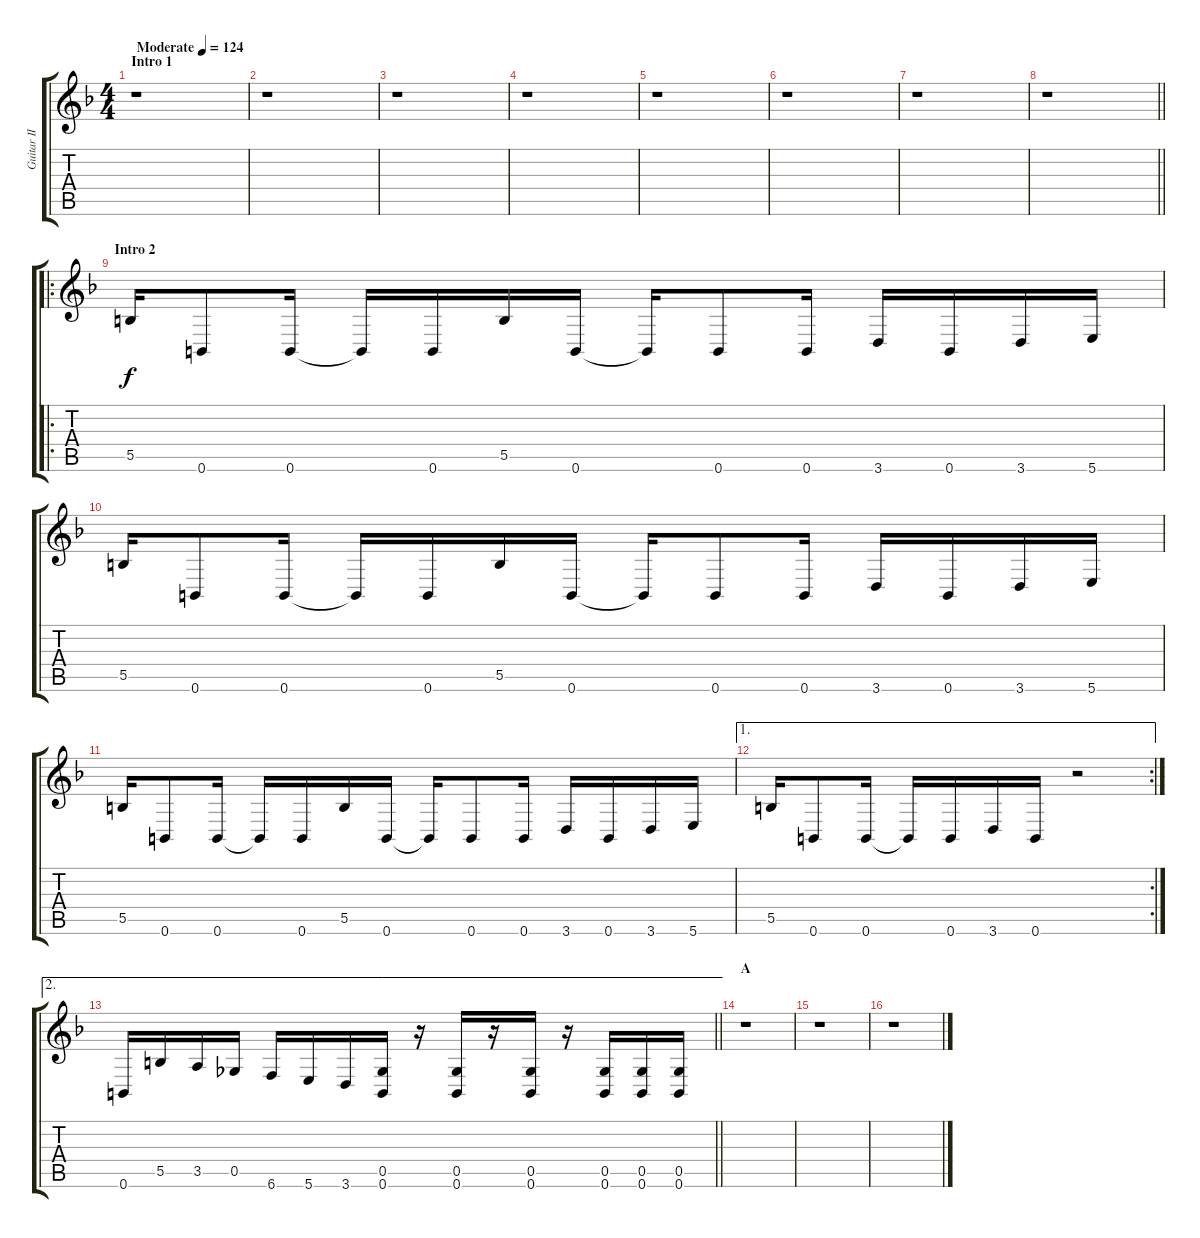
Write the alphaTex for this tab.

\track ("Guitar II (Hitsugi)" "Guitar II ") {instrument distortionguitar}
\staff {score tabs}
\tuning (Db4 Ab3 E3 B2 Gb2 B1) {hide}
\ts (4 4)
\section ("" "Intro 1")
\tempo (124 "Moderate")
\clef g2
\ks f
r.1{dy f instrument distortionguitar} |
r.1 |
r.1 |
r.1 |
r.1 |
r.1 |
r.1 |
\barLineRight lightlight
r.1 |
\ro
\section ("" "Intro 2")
5.5.16 0.6.8 0.6.16 0.6{t}.16 0.6.16 5.5.16 0.6.16 0.6{t}.16 0.6.8 0.6.16 3.6.16 0.6.16 3.6.16 5.6.16 |
5.5.16 0.6.8 0.6.16 0.6{t}.16 0.6.16 5.5.16 0.6.16 0.6{t}.16 0.6.8 0.6.16 3.6.16 0.6.16 3.6.16 5.6.16 |
5.5.16 0.6.8 0.6.16 0.6{t}.16 0.6.16 5.5.16 0.6.16 0.6{t}.16 0.6.8 0.6.16 3.6.16 0.6.16 3.6.16 5.6.16 |
\ae 1
\rc 2
5.5.16 0.6.8 0.6.16 0.6{t}.16 0.6.16 3.6.16 0.6.16 r.2 |
\ae 2
\barLineRight lightlight
0.6.16 5.5.16 3.5.16 0.5.16 6.6.16 5.6.16 3.6.16 (0.5 0.6).16 r.16 (0.5 0.6).16 r.16 (0.5 0.6).16 r.16 (0.5 0.6).16 (0.5 0.6).16 (0.5 0.6).16 |
\section ("" "A")
r.1 |
r.1 |
r.1
